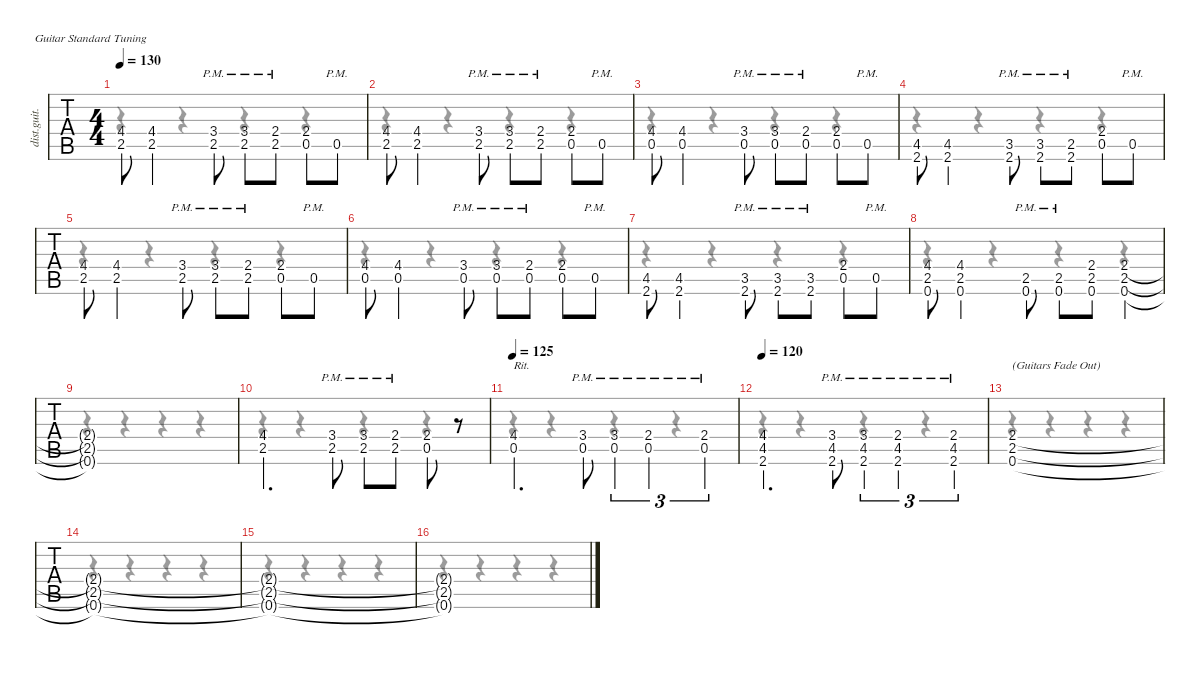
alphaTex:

\defaultSystemsLayout 4
\hideDynamics
\bracketExtendMode nobrackets
\track ("James Hetfield - Rhythm Guitar" "dist.guit.") {instrument distortionguitar}
\staff {tabs}
\tuning (E4 B3 G3 D3 A2 E2)
\voice
\ts (4 4)
\tempo 130
\clef g2
\ks c
(4.4{acc #} 2.5).8{dy f beam Up} (4.4{acc #} 2.5).4{beam Up} (3.4{pm} 2.5{pm}).8{beam Up} (3.4{pm} 2.5{pm}).8{beam Up} (2.4{pm} 2.5{pm}).8{beam Up} (2.4 0.5).8{beam Up} 0.5{pm}.8{beam Up} |
(4.4{acc #} 2.5).8{beam Up} (4.4{acc #} 2.5).4{beam Up} (3.4{pm} 2.5{pm}).8{beam Up} (3.4{pm} 2.5{pm}).8{beam Up} (2.4{pm} 2.5{pm}).8{beam Up} (2.4 0.5).8{beam Up} 0.5{pm}.8{beam Up} |
(4.4{acc #} 0.5).8{beam Up} (4.4{acc #} 0.5).4{beam Up} (3.4{pm} 0.5{pm}).8{beam Up} (3.4{pm} 0.5{pm}).8{beam Up} (2.4{pm} 0.5{pm}).8{beam Up} (2.4 0.5).8{beam Up} 0.5{pm}.8{beam Up} |
(4.5{acc #} 2.6{acc #}).8{beam Up} (4.5{acc #} 2.6{acc #}).4{beam Up} (3.5{pm} 2.6{pm acc #}).8{beam Up} (3.5{pm} 2.6{pm acc #}).8{beam Up} (2.5{pm} 2.6{pm acc #}).8{beam Up} (2.4 0.5).8{beam Up} 0.5{pm}.8{beam Up} |
(4.4{acc #} 2.5).8{beam Up} (4.4{acc #} 2.5).4{beam Up} (3.4{pm} 2.5{pm}).8{beam Up} (3.4{pm} 2.5{pm}).8{beam Up} (2.4{pm} 2.5{pm}).8{beam Up} (2.4 0.5).8{beam Up} 0.5{pm}.8{beam Up} |
(4.4{acc #} 0.5).8{beam Up} (4.4{acc #} 0.5).4{beam Up} (3.4{pm} 0.5{pm}).8{beam Up} (3.4{pm} 0.5{pm}).8{beam Up} (2.4{pm} 0.5{pm}).8{beam Up} (2.4 0.5).8{beam Up} 0.5{pm}.8{beam Up} |
(4.5{acc #} 2.6{acc #}).8{beam Up} (4.5{acc #} 2.6{acc #}).4{beam Up} (3.5{pm} 2.6{pm acc #}).8{beam Up} (3.5{pm} 2.6{pm acc #}).8{beam Up} (3.5{pm} 2.6{pm acc #}).8{beam Up} (2.4 0.5).8{beam Up} 0.5{pm}.8{beam Up} |
(4.4{acc #} 2.5 0.6).8{beam Up} (4.4{acc #} 2.5 0.6).4{beam Up} (2.5{pm} 0.6{pm}).8{beam Up} (2.5{pm} 0.6{pm}).8{beam Up} (2.4 2.5 0.6).8{beam Up} (2.4 2.5 0.6).4{beam Up} |
(2.4{t} 2.5{t} 0.6{t}).1{beam Up} |
\tempo (130 0.875 hide)
(4.4{acc #} 2.5).4{d beam Up} (3.4{pm} 2.5{pm}).8{beam Up} (3.4{pm} 2.5{pm}).8{beam Up} (2.4{pm} 2.5{pm}).8{beam Up} (2.4 0.5).8{beam Up} r.8{beam Up} |
\tempo 125
(4.4{acc #} 0.5).4{d txt "Rit." beam Up} (3.4{pm} 0.5{pm}).8{beam Up} (3.4{pm} 0.5{pm}).4{tu (3 2) beam Up} (2.4{pm} 0.5{pm}).4{tu (3 2) beam Up} (2.4{pm} 0.5{pm}).4{tu (3 2) beam Up} |
\tempo 120
(4.4{acc #} 4.5{acc #} 2.6{acc #}).4{d beam Up} (3.4{pm} 4.5{pm acc #} 2.6{pm acc #}).8{beam Up} (3.4{pm} 4.5{pm acc #} 2.6{pm acc #}).4{tu (3 2) beam Up} (2.4{pm} 4.5{pm acc #} 2.6{pm acc #}).4{tu (3 2) beam Up} (2.4{pm} 4.5{pm acc #} 2.6{pm acc #}).4{tu (3 2) beam Up} |
(2.4 2.5 0.6).1{txt "(Guitars Fade Out)" beam Up} |
(2.4{t} 2.5{t} 0.6{t}).1{beam Up} |
(2.4{t} 2.5{t} 0.6{t}).1{beam Up} |
(2.4{t} 2.5{t} 0.6{t}).1{beam Up}
\voice
\clef g2
\ottava regular
\simile none
\ks c
r.4{dy mf beam Down} r.4{beam Down} r.4{beam Down} r.4{beam Down} |
r.4{beam Down} r.4{beam Down} r.4{beam Down} r.4{beam Down} |
r.4{beam Down} r.4{beam Down} r.4{beam Down} r.4{beam Down} |
r.4{beam Down} r.4{beam Down} r.4{beam Down} r.4{beam Down} |
r.4{beam Down} r.4{beam Down} r.4{beam Down} r.4{beam Down} |
r.4{beam Down} r.4{beam Down} r.4{beam Down} r.4{beam Down} |
r.4{beam Down} r.4{beam Down} r.4{beam Down} r.4{beam Down} |
r.4{beam Down} r.4{beam Down} r.4{beam Down} r.4{beam Down} |
r.4{beam Down} r.4{beam Down} r.4{beam Down} r.4{beam Down} |
r.4{beam Down} r.4{beam Down} r.4{beam Down} r.4{beam Down} |
r.4{beam Down} r.4{beam Down} r.4{beam Down} r.4{beam Down} |
r.4{beam Down} r.4{beam Down} r.4{beam Down} r.4{beam Down} |
r.4{beam Down} r.4{beam Down} r.4{beam Down} r.4{beam Down} |
r.4{beam Down} r.4{beam Down} r.4{beam Down} r.4{beam Down} |
r.4{beam Down} r.4{beam Down} r.4{beam Down} r.4{beam Down} |
r.4{beam Down} r.4{beam Down} r.4{beam Down} r.4{beam Down}
